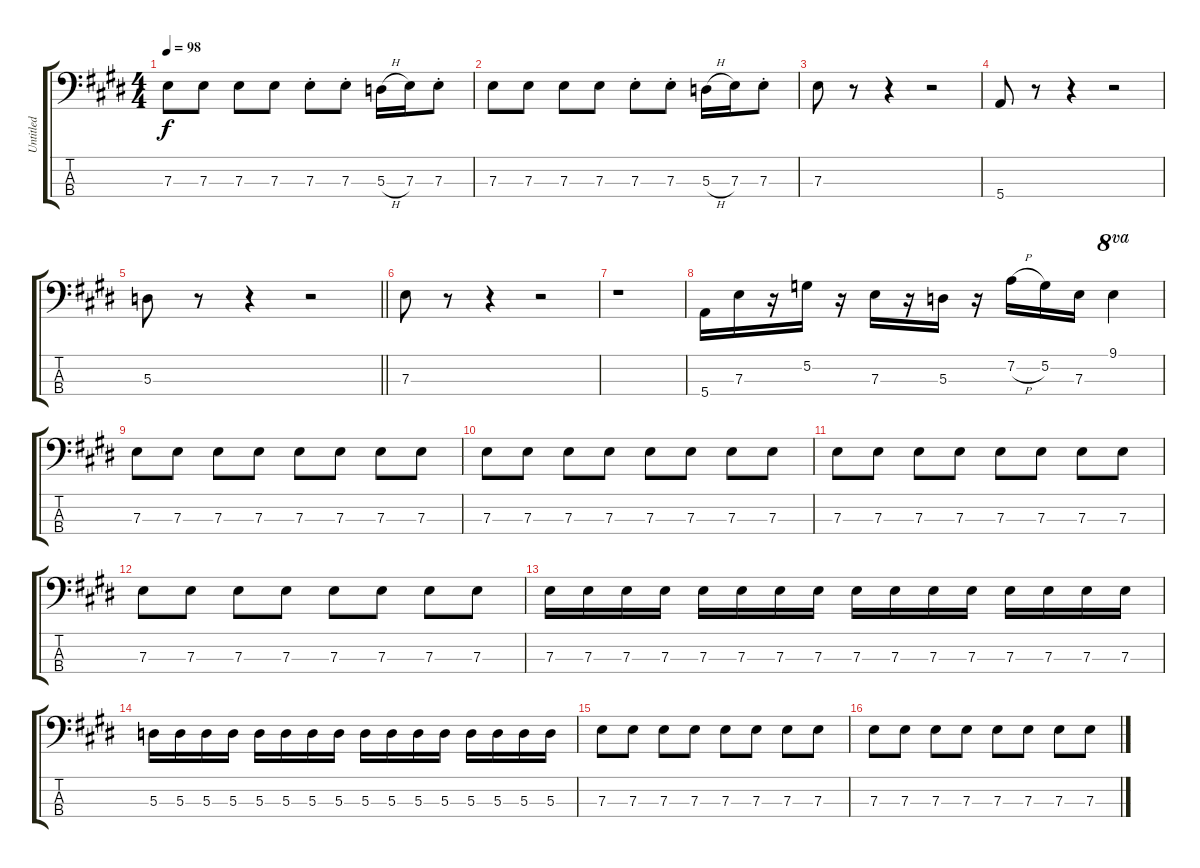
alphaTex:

\track ("Untitled" "Untitled") {instrument electricbassfinger}
\staff {score tabs}
\tuning (G2 D2 A1 E1) {hide}
\ts (4 4)
\tempo 98
\clef f4
\ks e
7.3.8{dy f} 7.3.8 7.3.8 7.3.8 7.3{st}.8 7.3{st}.8 5.3{h}.16 7.3.16 7.3{st}.8 |
\ks c#minor
7.3.8 7.3.8 7.3.8 7.3.8 7.3{st}.8 7.3{st}.8 5.3{h}.16 7.3.16 7.3{st}.8 |
\ks e
7.3.8 r.8 r.4 r.2 |
\ks c#minor
5.4.8 r.8 r.4 r.2 |
\barLineRight lightlight
5.3.8 r.8 r.4 r.2 |
\ks e
7.3.8 r.8 r.4 r.2 |
\ks c#minor
r.1 |
\ks e
5.4.16 7.3.16 r.16 5.2.16 r.16 7.3.16 r.16 5.3.16 r.16 7.2{h}.16 5.2.16 7.3.16 9.1.4{ot 8va} |
\ks c#minor
7.3.8 7.3.8 7.3.8 7.3.8 7.3.8 7.3.8 7.3.8 7.3.8 |
\ks e
7.3.8 7.3.8 7.3.8 7.3.8 7.3.8 7.3.8 7.3.8 7.3.8 |
\ks c#minor
7.3.8 7.3.8 7.3.8 7.3.8 7.3.8 7.3.8 7.3.8 7.3.8 |
\ks e
7.3.8 7.3.8 7.3.8 7.3.8 7.3.8 7.3.8 7.3.8 7.3.8 |
\ks c#minor
7.3.16 7.3.16 7.3.16 7.3.16 7.3.16 7.3.16 7.3.16 7.3.16 7.3.16 7.3.16 7.3.16 7.3.16 7.3.16 7.3.16 7.3.16 7.3.16 |
\ks e
5.3.16 5.3.16 5.3.16 5.3.16 5.3.16 5.3.16 5.3.16 5.3.16 5.3.16 5.3.16 5.3.16 5.3.16 5.3.16 5.3.16 5.3.16 5.3.16 |
\ks c#minor
7.3.8 7.3.8 7.3.8 7.3.8 7.3.8 7.3.8 7.3.8 7.3.8 |
7.3.8 7.3.8 7.3.8 7.3.8 7.3.8 7.3.8 7.3.8 7.3.8
